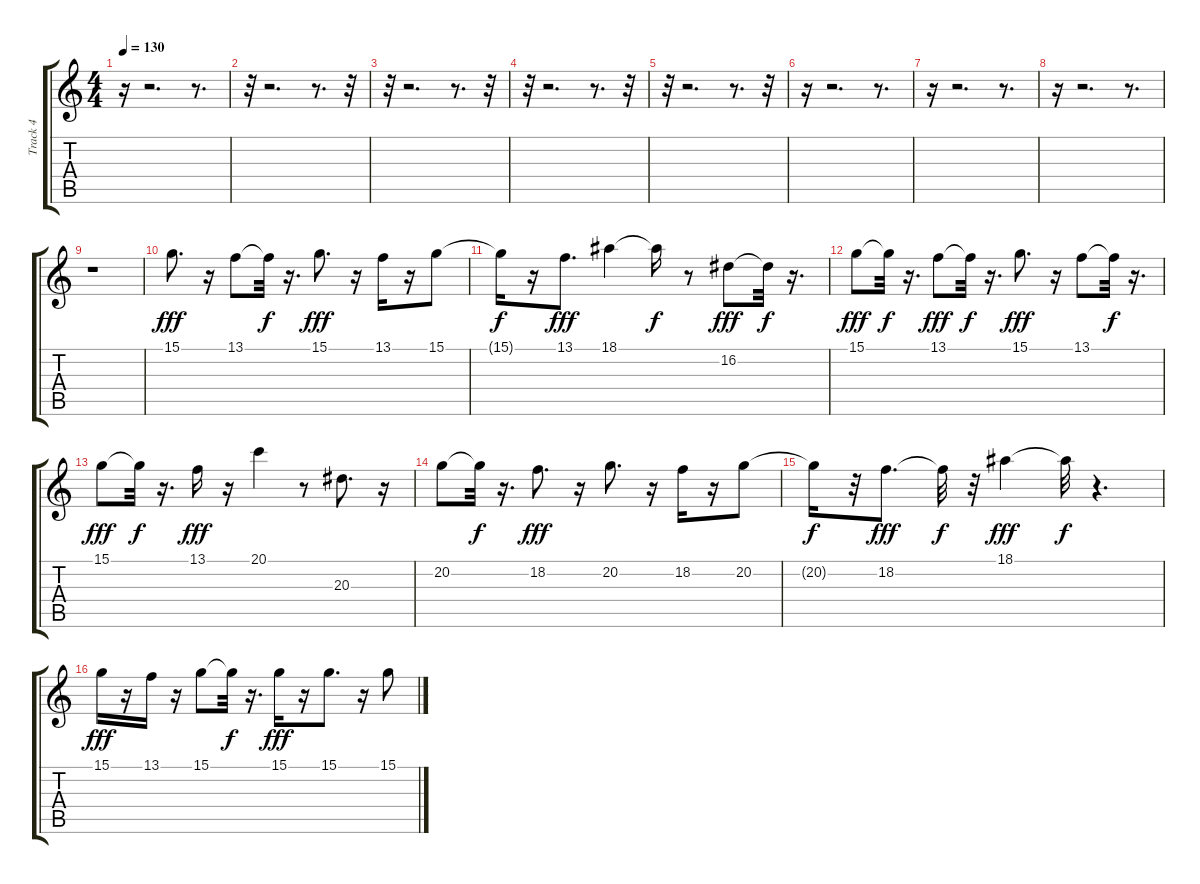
\track ("Track 4" "Track 4") {instrument lead3calliope}
\staff {score tabs}
\tuning (E4 B3 G3 D3 A2 E2) {hide}
\ts (4 4)
\tempo 130
\clef g2
\ks c
r.16{dy fff} r.2{d} r.8{d} |
r.32 r.2{d} r.8{d} r.32 |
r.32 r.2{d} r.8{d} r.32 |
r.32 r.2{d} r.8{d} r.32 |
r.32 r.2{d} r.8{d} r.32 |
r.16 r.2{d} r.8{d} |
r.16 r.2{d} r.8{d} |
r.16 r.2{d} r.8{d} |
r.1 |
15.1.8{d} r.16 13.1.8 13.1{t}.32{dy f} r.16{d} 15.1.8{d dy fff} r.16 13.1.16 r.16 15.1.8 |
15.1{t}.16{dy f} r.16 13.1.8{d dy fff} 18.1.4 18.1{t}.16{dy f} r.8 16.2.8{dy fff} 16.2{t}.32{dy f} r.16{d} |
15.1.8{dy fff} 15.1{t}.32{dy f} r.16{d} 13.1.8{dy fff} 13.1{t}.32{dy f} r.16{d} 15.1.8{d dy fff} r.16 13.1.8 13.1{t}.32{dy f} r.16{d} |
15.1.8{dy fff} 15.1{t}.32{dy f} r.16{d} 13.1.16{dy fff} r.16 20.1.4 r.8 20.3.8{d} r.16 |
20.2.8 20.2{t}.32{dy f} r.16{d} 18.2.8{d dy fff} r.16 20.2.8{d} r.16 18.2.16 r.16 20.2.8 |
20.2{t}.16{dy f} r.32 18.2.8{d dy fff} 18.2{t}.32{dy f} r.32 18.1.4{dy fff} 18.1{t}.32{dy f} r.4{d} |
15.1.16{dy fff} r.16 13.1.16 r.16 15.1.8 15.1{t}.32{dy f} r.16{d} 15.1.16{dy fff} r.16 15.1.8{d} r.16 15.1.8
